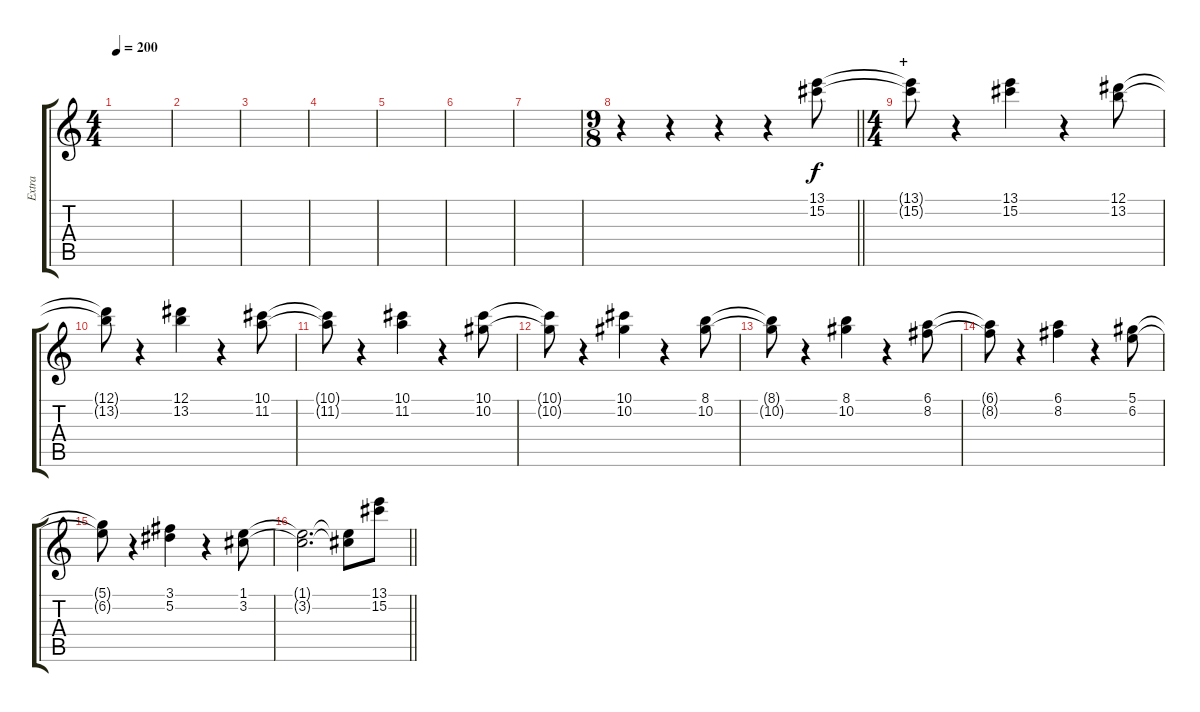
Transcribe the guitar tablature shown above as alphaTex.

\track ("Extra" "Extra") {instrument electricguitarclean}
\staff {score tabs}
\tuning (Eb4 Bb3 Gb3 Db3 Ab2 Db2) {hide}
\ts (4 4)
\tempo 200
\clef g2
\ks c
|
|
|
|
|
|
|
\ts (9 8)
\barLineRight lightlight
r.4 r.4 r.4 r.4 (13.1 15.2).8 |
\ts (4 4)
\section ("" "+")
(13.1{t} 15.2{t}).8 r.4 (13.1 15.2).4 r.4 (12.1 13.2).8 |
(12.1{t} 13.2{t}).8 r.4 (12.1 13.2).4 r.4 (10.1 11.2).8 |
(10.1{t} 11.2{t}).8 r.4 (10.1 11.2).4 r.4 (10.1 10.2).8 |
(10.1{t} 10.2{t}).8 r.4 (10.1 10.2).4 r.4 (8.1 10.2).8 |
(8.1{t} 10.2{t}).8 r.4 (8.1 10.2).4 r.4 (6.1 8.2).8 |
(6.1{t} 8.2{t}).8 r.4 (6.1 8.2).4 r.4 (5.1 6.2).8 |
(5.1{t} 6.2{t}).8 r.4 (3.1 5.2).4 r.4 (1.1 3.2).8 |
\barLineRight lightlight
(1.1{t} 3.2{t}).2{d} (1.1{t} 3.2{t}).8 (13.1 15.2).8
